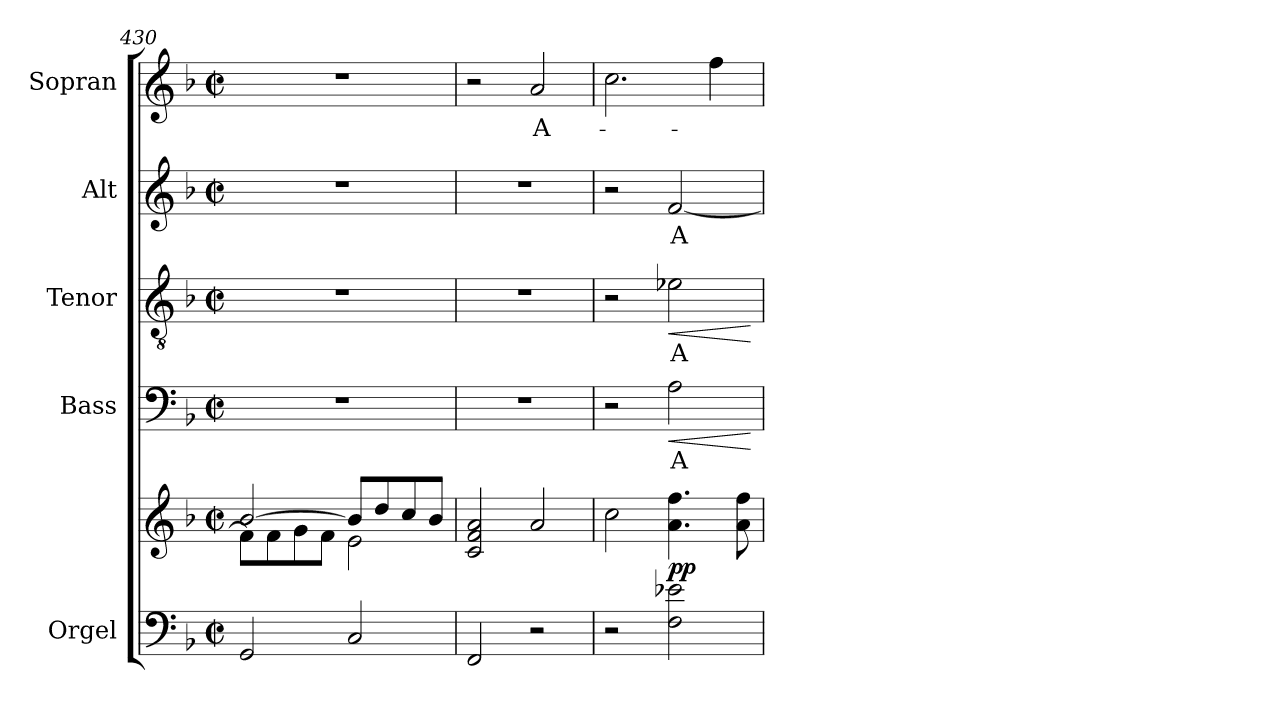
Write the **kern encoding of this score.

**kern	**kern	**dynam	**kern	**text	**dynam	**kern	**text	**dynam	**kern	**text	**kern	**text
*part5	*part5	*part5	*part4	*part4	*part4	*part3	*part3	*part3	*part2	*part2	*part1	*part1
*staff6	*staff5	*staff5/6	*staff4	*staff4	*staff4	*staff3	*staff3	*staff3	*staff2	*staff2	*staff1	*staff1
*I"Orgel	*	*	*I"Bass	*	*	*I"Tenor	*	*	*I"Alt	*	*I"Sopran	*
*I'Org.	*	*	*I'B.	*	*	*I'T.	*	*	*I'A.	*	*I'S.	*
!!LO:LB:g=z
*clefF4	*clefG2	*	*clefF4	*	*	*clefGv2	*	*	*clefG2	*	*clefG2	*
*k[b-]	*k[b-]	*	*k[b-]	*	*	*k[b-]	*	*	*k[b-]	*	*k[b-]	*
*F:	*F:	*	*F:	*	*	*F:	*	*	*F:	*	*F:	*
*M2/2	*M2/2	*	*M2/2	*	*	*M2/2	*	*	*M2/2	*	*M2/2	*
*met(c|)	*met(c|)	*	*met(c|)	*	*	*met(c|)	*	*	*met(c|)	*	*met(c|)	*
=430	=430	=430	=430	=430	=430	=430	=430	=430	=430	=430	=430	=430
*	*^	*	*	*	*	*	*	*	*	*	*	*
2GG/	[>2b-/	8f\L]	.	1r	.	.	1r	.	.	1r	.	1r	.
.	.	8f\	.	.	.	.	.	.	.	.	.	.	.
.	.	8g\	.	.	.	.	.	.	.	.	.	.	.
.	.	8f\J	.	.	.	.	.	.	.	.	.	.	.
2C/	8b-/L]	2e\	.	.	.	.	.	.	.	.	.	.	.
.	8dd/	.	.	.	.	.	.	.	.	.	.	.	.
.	8cc/	.	.	.	.	.	.	.	.	.	.	.	.
.	8b-/J	.	.	.	.	.	.	.	.	.	.	.	.
*	*v	*v	*	*	*	*	*	*	*	*	*	*	*
=431	=431	=431	=431	=431	=431	=431	=431	=431	=431	=431	=431	=431
2FF/	2c/ 2f/ 2a/	.	1r	.	.	1r	.	.	1r	.	2r	.
!	!	!	!	!	!	!	!	!	!	!	!	!LO:LY:b
2r	2a/	.	.	.	.	.	.	.	.	.	2a/	A-
=432	=432	=432	=432	=432	=432	=432	=432	=432	=432	=432	=432	=432
2r	2cc\	.	2r	.	.	2r	.	.	2r	.	2.cc\	.
!	!	!LO:DY:b	!	!LO:LY:b	!LO:HP:b	!	!LO:LY:b	!LO:HP:b	!	!LO:LY:b	!	!
2F\ 2e-X\	4.a\ 4.ff\	pp	2A\	A-	<	2e-X\	A-	<	[2f/	A-	.	.
.	.	.	.	.	.	.	.	.	.	.	4ff\	.
.	8a\ 8ff\	.	.	.	.	.	.	.	.	.	.	.
.	.	.	.	.	[	.	.	[	.	.	.	.
=	=	=	=	=	=	=	=	=	=	=	=	=
*-	*-	*-	*-	*-	*-	*-	*-	*-	*-	*-	*-	*-
